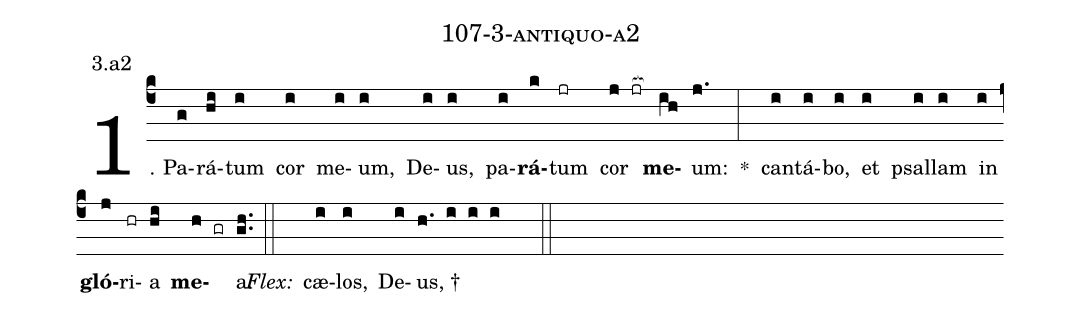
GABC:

name: 107-3-antiquo-a2;
annotation: 3.a2;
%%
(c4)1. Pa(g)rá(hi)tum(i) cor(i) me(i)um,(i) De(i)us,(i) pa(i)<b>rá</b>(k)tum(jr) cor(j jr[ocb:1{]) <b>me</b>(ih[ocb:0}])um:(j.) *(:) can(i)tá(i)bo,(i) et(i) psal(i)lam(i) in(i) <b>gló</b>(j)ri(hr)a(hi) <b>me</b>(h gr)a.(gh..) (::)
<i>Flex:</i>()  cæ(i)los,(i) De(i)us, †(h. i i i  ::)
